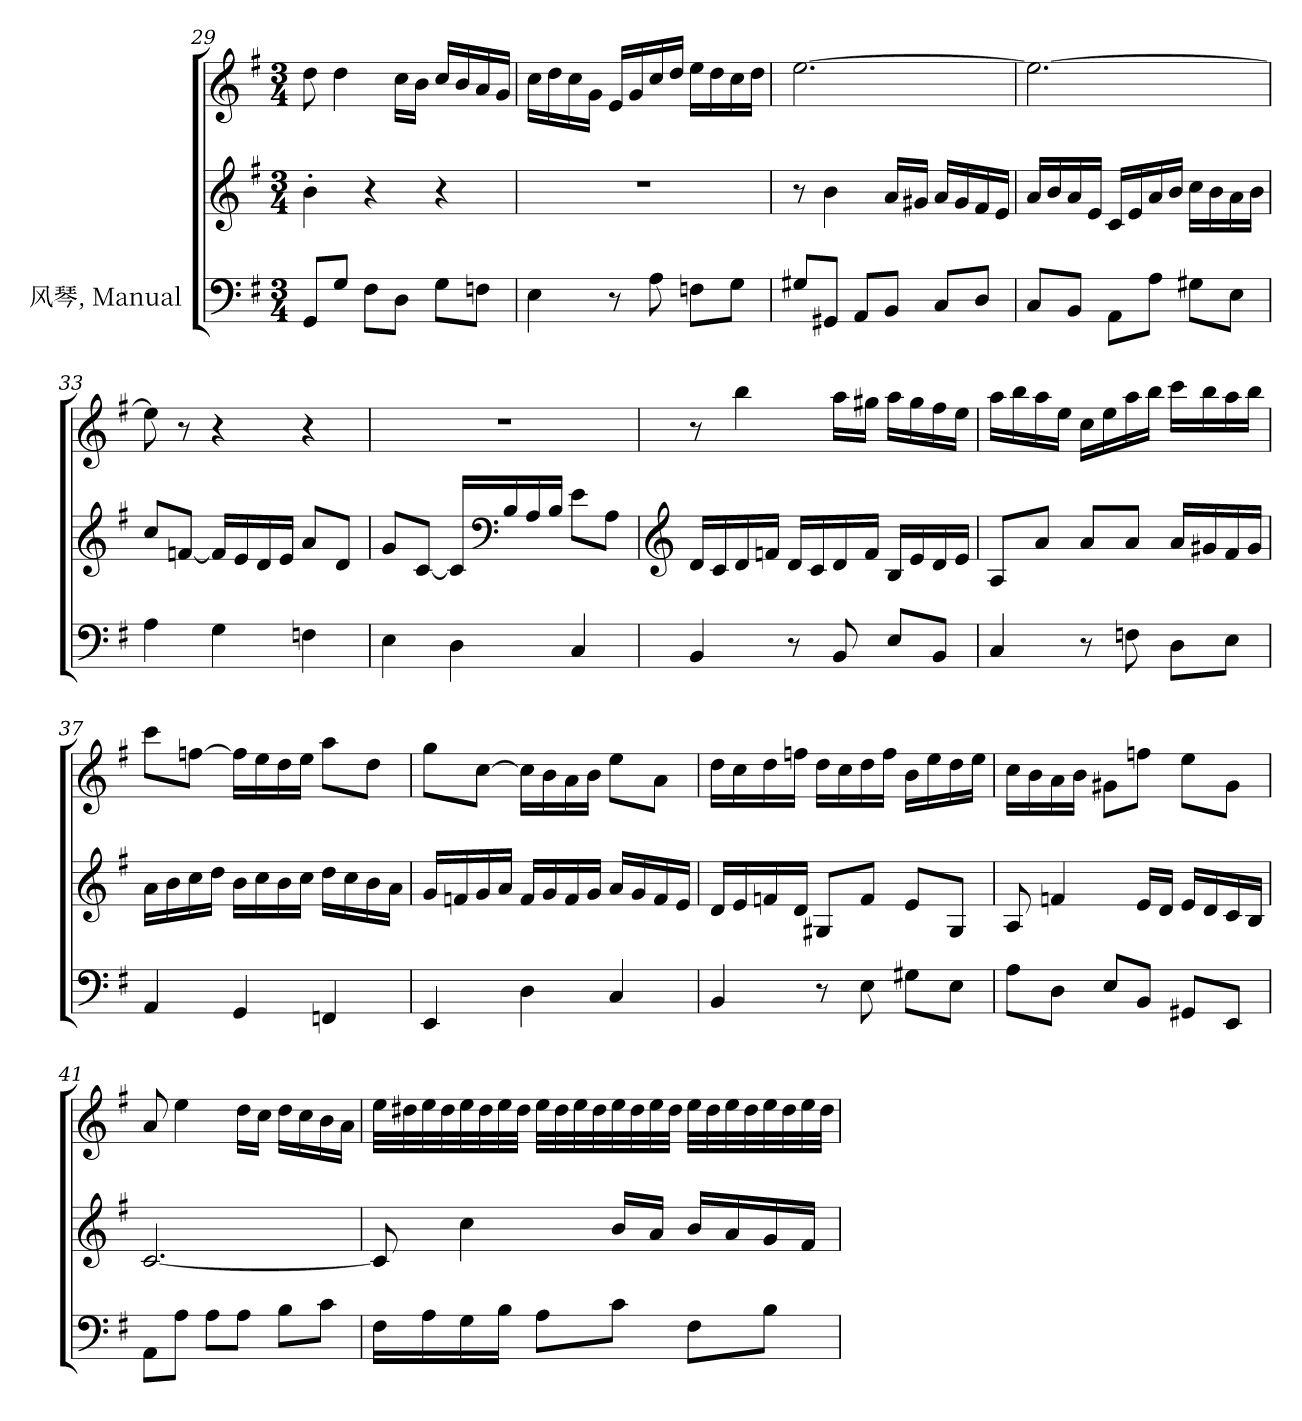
**kern	**kern	**kern
*part1	*part1	*part1
*staff3	*staff2	*staff1
*I"风琴, Manual	*	*
*clefF4	*clefG2	*clefG2
*k[f#]	*k[f#]	*k[f#]
*M3/4	*M3/4	*M3/4
=29	=29	=29
8GG/L	4b'\	8dd\
8G/J	.	4dd\
8F#\L	4r	.
8D\J	.	16cc\LL
.	.	16b\JJ
8G\L	4r	16cc/LL
.	.	16b/
8Fn\J	.	16a/
.	.	16g/JJ
=30	=30	=30
4E\	2.r	16cc\LL
.	.	16dd\
.	.	16cc\
.	.	16g\JJ
8r	.	16e/LL
.	.	16g/
8A\	.	16cc/
.	.	16dd/JJ
8Fn\L	.	16ee\LL
.	.	16dd\
8G\J	.	16cc\
.	.	16dd\JJ
!!LO:LB:g=z
=31	=31	=31
8G#X/L	8r	[2.ee\
8GG#X/J	4b\	.
8AA/L	.	.
8BB/J	16a/LL	.
.	16g#X/JJ	.
8C/L	16a/LL	.
.	16g#/	.
8D/J	16f#/	.
.	16e/JJ	.
=32	=32	=32
8C/L	16a/LL	2.ee\_
.	16b/	.
8BB/J	16a/	.
.	16e/JJ	.
8AA\L	16c/LL	.
.	16e/	.
8A\J	16a/	.
.	16b/JJ	.
8G#X\L	16cc\LL	.
.	16b\	.
8E\J	16a\	.
.	16b\JJ	.
=33	=33	=33
4A\	8cc/L	8ee\]
.	[8fn/J	8r
4G\	16f/LL]	4r
.	16e/	.
.	16d/	.
.	16e/JJ	.
4Fn\	8a/L	4r
.	8d/J	.
=34	=34	=34
4E\	8g/L	2.r
.	[8c/J	.
4D\	16c/LL]	.
*	*clefF4	*
.	16B/	.
.	16A/	.
.	16B/JJ	.
4C/	8e\L	.
.	8A\J	.
!!LO:PB:g=z
=35	=35	=35
*	*clefG2	*
4BB/	16d/LL	8r
.	16c/	.
.	16d/	4bb\
.	16fn/JJ	.
8r	16d/LL	.
.	16c/	.
8BB/	16d/	16aa\LL
.	16f/JJ	16gg#X\JJ
8E/L	16B/LL	16aa\LL
.	16e/	16gg#\
8BB/J	16d/	16ff#\
.	16e/JJ	16ee\JJ
=36	=36	=36
4C/	8A/L	16aa\LL
.	.	16bb\
.	8a/J	16aa\
.	.	16ee\JJ
8r	8a/L	16cc\LL
.	.	16ee\
8Fn\	8a/J	16aa\
.	.	16bb\JJ
8D\L	16a/LL	16ccc\LL
.	16g#X/	16bb\
8E\J	16f#/	16aa\
.	16g#/JJ	16bb\JJ
=37	=37	=37
4AA/	16a\LL	8ccc\L
.	16b\	.
.	16cc\	[8ffn\J
.	16dd\JJ	.
4GG/	16b\LL	16ff\LL]
.	16cc\	16ee\
.	16b\	16dd\
.	16cc\JJ	16ee\JJ
4FFn/	16dd\LL	8aa\L
.	16cc\	.
.	16b\	8dd\J
.	16a\JJ	.
!!LO:LB:g=z
=38	=38	=38
4EE/	16g/LL	8gg\L
.	16fn/	.
.	16g/	[8cc\J
.	16a/JJ	.
4D\	16f/LL	16cc\LL]
.	16g/	16b\
.	16f/	16a\
.	16g/JJ	16b\JJ
4C/	16a/LL	8ee\L
.	16g/	.
.	16f/	8a\J
.	16e/JJ	.
=39	=39	=39
4BB/	16d/LL	16dd\LL
.	16e/	16cc\
.	16fn/	16dd\
.	16d/JJ	16ffn\JJ
8r	8G#X/L	16dd\LL
.	.	16cc\
8E\	8f/J	16dd\
.	.	16ff\JJ
8G#X\L	8e/L	16b\LL
.	.	16ee\
8E\J	8G#/J	16dd\
.	.	16ee\JJ
=40	=40	=40
8A\L	8A/	16cc\LL
.	.	16b\
8D\J	4fn/	16a\
.	.	16b\JJ
8E/L	.	8g#X\L
8BB/J	16e/LL	8ffn\J
.	16d/JJ	.
8GG#X/L	16e/LL	8ee\L
.	16d/	.
8EE/J	16c/	8g#\J
.	16B/JJ	.
!!LO:LB:g=z
=41	=41	=41
8AA\L	[2.c/	8a/
8A\J	.	4ee\
8A\L	.	.
8A\J	.	16dd\LL
.	.	16cc\JJ
8B\L	.	16dd\LL
.	.	16cc\
8c\J	.	16b\
.	.	16a\JJ
=42	=42	=42
16F#\LL	8c/]	32ee\LLL
.	.	32dd#X\
16A\	.	32ee\
.	.	32dd#\
16G\	4cc\	32ee\
.	.	32dd#\
16B\JJ	.	32ee\
.	.	32dd#\JJJ
8A\L	.	32ee\LLL
.	.	32dd#\
.	.	32ee\
.	.	32dd#\
8c\J	16b/LL	32ee\
.	.	32dd#\
.	16a/JJ	32ee\
.	.	32dd#\JJJ
8F#\L	16b/LL	32ee\LLL
.	.	32dd#\
.	16a/	32ee\
.	.	32dd#\
8B\J	16g/	32ee\
.	.	32dd#\
.	16f#/JJ	32ee\
.	.	32dd#\JJJ
=	=	=
*-	*-	*-
